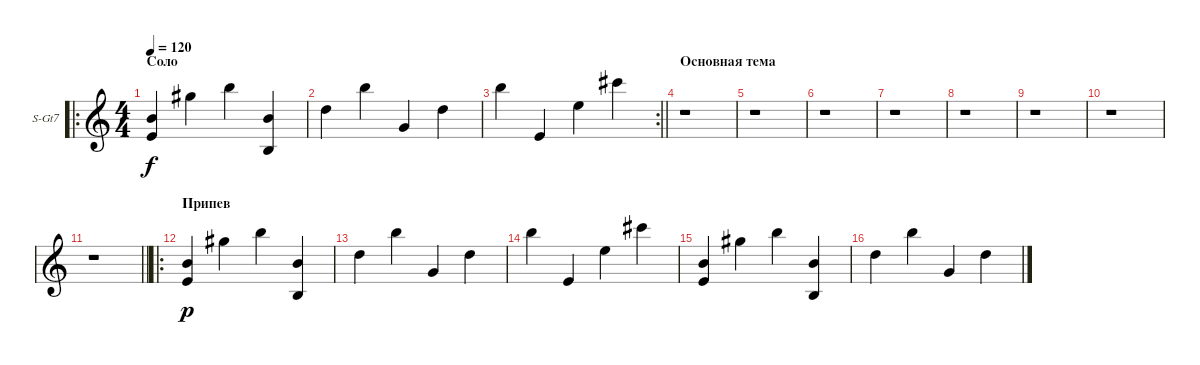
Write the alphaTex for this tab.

\bracketExtendMode groupsimilarinstruments
\firstSystemTrackNameOrientation horizontal
\otherSystemsTrackNameOrientation horizontal
\track ("Acoustic Piano (Staff 1)" "S-Gt7") {instrument acousticgrandpiano}
\staff {score}
\tuning (E4 B3 G3 D3 A2 E2 B1)
\displaytranspose 12
\ro
\ts (4 4)
\section ("" "Соло")
\tempo 120
\clef g2
\ks c
(0.2 2.4).4{dy f} 4.1.4 7.1.4 (0.2 2.5).4 |
3.2.4 7.1.4 0.3.4 3.2.4 |
\rc 2
\barLineRight lightlight
7.1.4 2.4.4 0.1.4 9.1.4 |
\section ("" "Основная тема")
r.1 |
r.1 |
r.1 |
r.1 |
r.1 |
r.1 |
r.1 |
\barLineRight lightlight
r.1 |
\ro
\section ("" "Припев")
(0.2 2.4).4{dy p} 4.1.4 7.1.4 (0.2 2.5).4 |
3.2.4 7.1.4 0.3.4 3.2.4 |
7.1.4 2.4.4 0.1.4 9.1.4 |
(0.2 2.4).4 4.1.4 7.1.4 (0.2 2.5).4 |
3.2.4 7.1.4 0.3.4 3.2.4
